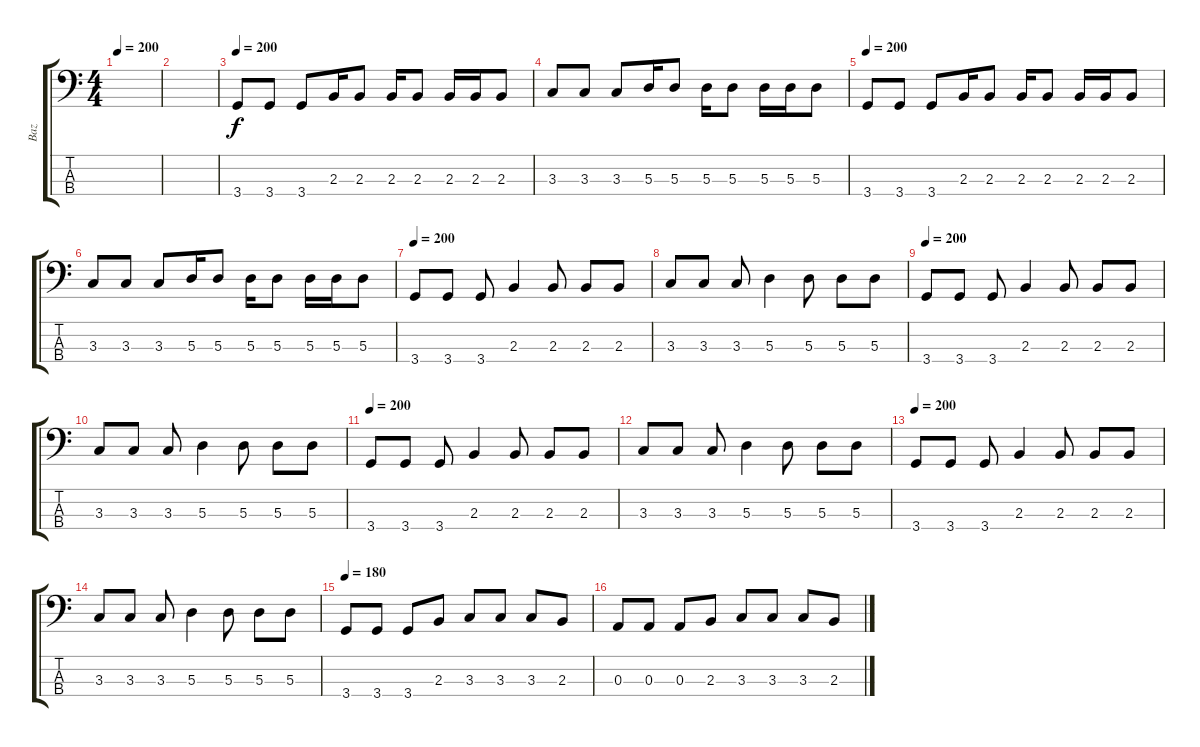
\track ("Baz" "Baz") {instrument electricbassfinger}
\staff {score tabs}
\tuning (G2 D2 A1 E1) {hide}
\ts (4 4)
\tempo 200
\clef f4
\ks c
|
|
\tempo 200
3.4.8 3.4.8 3.4.8 2.3.16 2.3.8 2.3.16 2.3.8 2.3.16 2.3.16 2.3.8 |
3.3.8 3.3.8 3.3.8 5.3.16 5.3.8 5.3.16 5.3.8 5.3.16 5.3.16 5.3.8 |
\tempo 200
3.4.8 3.4.8 3.4.8 2.3.16 2.3.8 2.3.16 2.3.8 2.3.16 2.3.16 2.3.8 |
3.3.8 3.3.8 3.3.8 5.3.16 5.3.8 5.3.16 5.3.8 5.3.16 5.3.16 5.3.8 |
\tempo 200
3.4.8 3.4.8 3.4.8 2.3.4 2.3.8 2.3.8 2.3.8 |
3.3.8 3.3.8 3.3.8 5.3.4 5.3.8 5.3.8 5.3.8 |
\tempo 200
3.4.8 3.4.8 3.4.8 2.3.4 2.3.8 2.3.8 2.3.8 |
3.3.8 3.3.8 3.3.8 5.3.4 5.3.8 5.3.8 5.3.8 |
\tempo 200
3.4.8 3.4.8 3.4.8 2.3.4 2.3.8 2.3.8 2.3.8 |
3.3.8 3.3.8 3.3.8 5.3.4 5.3.8 5.3.8 5.3.8 |
\tempo 200
3.4.8 3.4.8 3.4.8 2.3.4 2.3.8 2.3.8 2.3.8 |
3.3.8 3.3.8 3.3.8 5.3.4 5.3.8 5.3.8 5.3.8 |
\tempo 180
3.4.8{volume 12} 3.4.8 3.4.8 2.3.8 3.3.8 3.3.8 3.3.8 2.3.8 |
0.3.8 0.3.8 0.3.8 2.3.8 3.3.8 3.3.8 3.3.8 2.3.8
